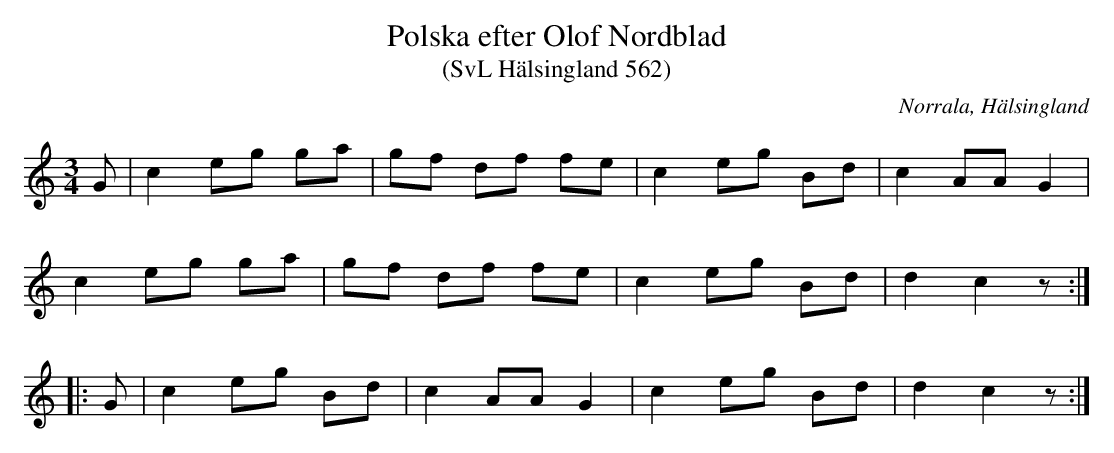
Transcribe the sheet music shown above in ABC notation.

X:1
T:Polska efter Olof Nordblad
T:(SvL Hälsingland 562)
O:Norrala, Hälsingland
M:3/4
L:1/8
K:C
G|c2 eg ga|gf df fe|c2 eg Bd|c2 AA G2|
c2 eg ga|gf df fe|c2 eg Bd|d2 c2 z:|
|:G|c2 eg Bd|c2 AA G2|c2 eg Bd|d2 c2 z:|
